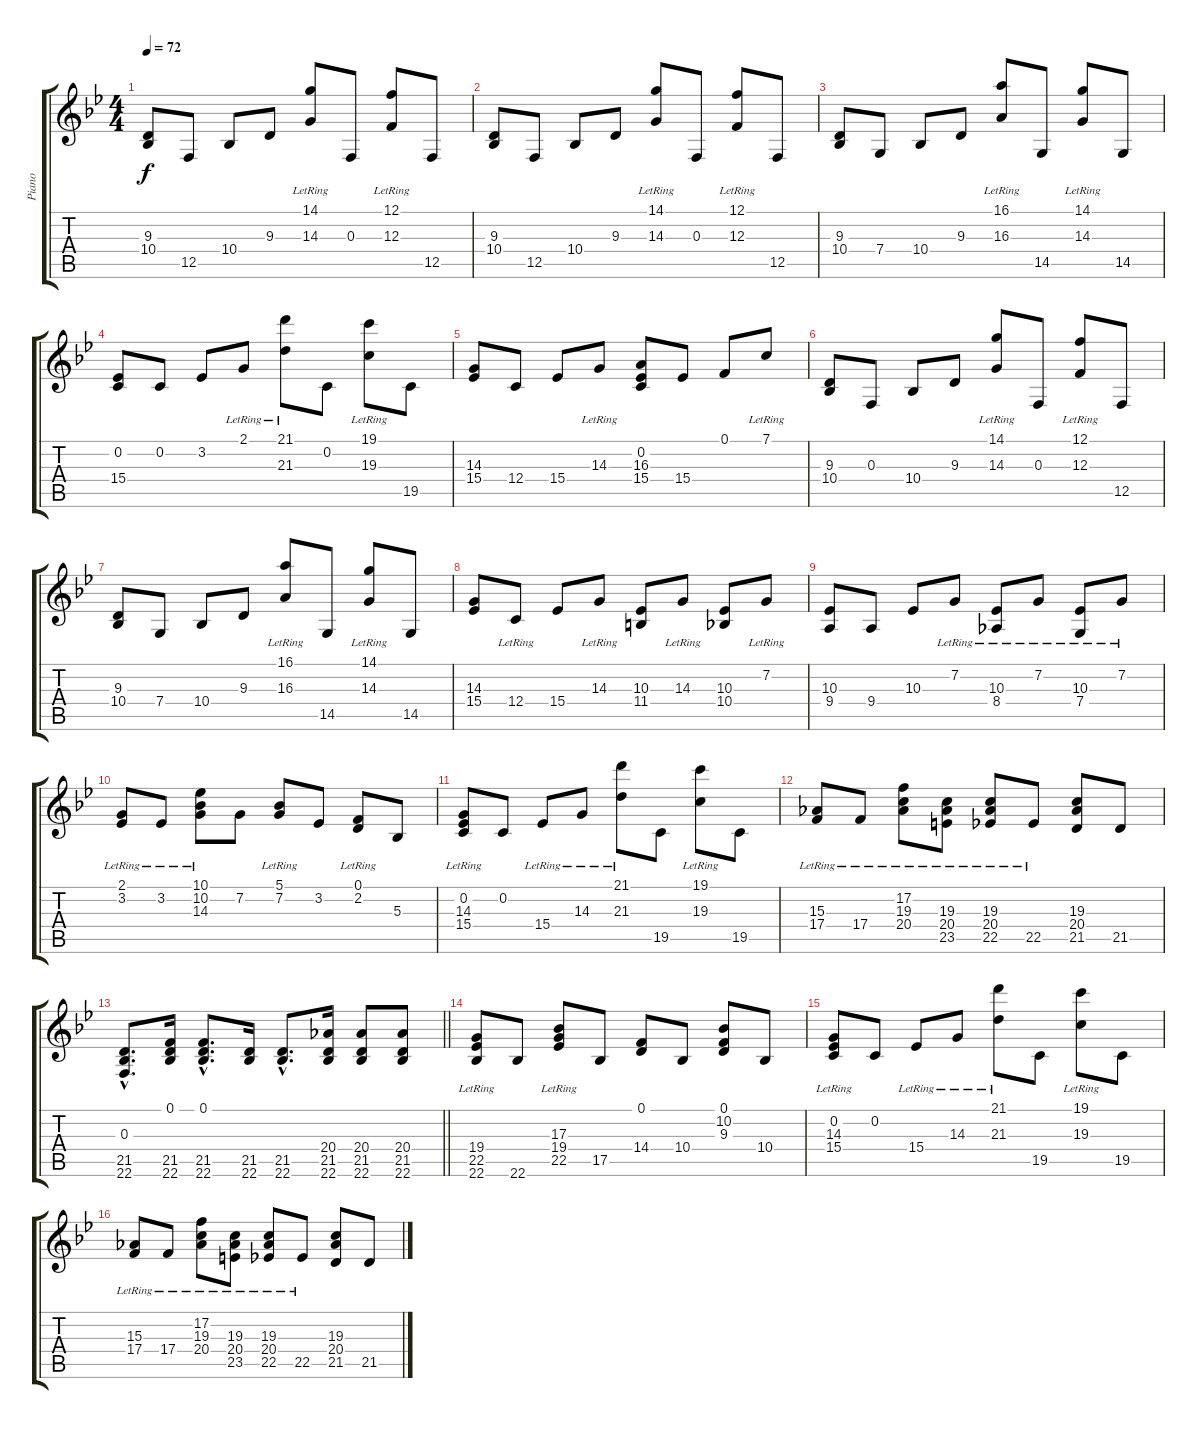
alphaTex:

\track ("Piano " "Piano ") {instrument honkytonkpiano}
\staff {score tabs}
\tuning (F4 C4 F3 C3 F2 C2) {hide}
\ts (4 4)
\tempo 72
\clef g2
\ks bb
(9.3 10.4).8{dy f} 12.5.8 10.4.8 9.3.8 (14.1{lr} 14.3).8 0.3.8 (12.1{lr} 12.3).8 12.5.8 |
(9.3 10.4).8 12.5.8 10.4.8 9.3.8 (14.1{lr} 14.3).8 0.3.8 (12.1{lr} 12.3).8 12.5.8 |
(9.3 10.4).8 7.4.8 10.4.8 9.3.8 (16.1{lr} 16.3).8 14.5.8 (14.1{lr} 14.3).8 14.5.8 |
(0.2 15.4).8 0.2.8 3.2.8 2.1{lr}.8 (21.1{lr} 21.3).8 0.2.8 (19.1{lr} 19.3).8 19.5.8 |
(14.3 15.4).8 12.4.8 15.4.8 14.3{lr}.8 (0.2 16.3 15.4).8 15.4.8 0.1.8 7.1{lr}.8 |
(9.3 10.4).8 0.3.8 10.4.8 9.3.8 (14.1{lr} 14.3).8 0.3.8 (12.1{lr} 12.3).8 12.5.8 |
(9.3 10.4).8 7.4.8 10.4.8 9.3.8 (16.1{lr} 16.3).8 14.5.8 (14.1{lr} 14.3).8 14.5.8 |
(14.3 15.4).8 12.4{lr}.8 15.4.8 14.3{lr}.8 (10.3 11.4).8 14.3{lr}.8 (10.3 10.4).8 7.2{lr}.8 |
(10.3 9.4).8 9.4.8 10.3.8 7.2{lr}.8 (10.3{lr} 8.4).8 7.2{lr}.8 (10.3{lr} 7.4).8 7.2{lr}.8 |
(2.1 3.2{lr}).8 3.2{lr}.8 (10.1{lr} 10.2{lr} 14.3).8 7.2.8 (5.1{lr} 7.2).8 3.2.8 (0.1 2.2{lr}).8 5.3.8 |
(0.2 14.3{lr} 15.4{lr}).8 0.2.8 15.4{lr}.8 14.3{lr}.8 (21.1{lr} 21.3).8 19.5.8 (19.1{lr} 19.3).8 19.5.8 |
(15.3 17.4{lr}).8 17.4{lr}.8 (17.2 19.3{lr} 20.4{lr}).8 (19.3{lr} 20.4 23.5).8 (19.3{lr} 20.4 22.5{lr}).8 22.5{lr}.8 (19.3 20.4 21.5).8 21.5.8 |
\barLineRight lightlight
(0.3{hac} 21.5{hac} 22.6{hac}).8{d} (0.1 21.5 22.6).16 (0.1{hac} 21.5{hac} 22.6{hac}).8{d} (21.5 22.6).16 (21.5{hac} 22.6{hac}).8{d} (20.4 21.5 22.6).16 (20.4 21.5 22.6).8 (20.4 21.5 22.6).8 |
(19.4 22.5{lr} 22.6).8 22.6.8 (17.3{lr} 19.4 22.5).8 17.5.8 (0.1 14.4).8 10.4.8 (0.1 10.2 9.3).8 10.4.8 |
(0.2 14.3{lr} 15.4{lr}).8 0.2.8 15.4{lr}.8 14.3{lr}.8 (21.1{lr} 21.3).8 19.5.8 (19.1{lr} 19.3).8 19.5.8 |
(15.3 17.4{lr}).8 17.4{lr}.8 (17.2 19.3{lr} 20.4{lr}).8 (19.3{lr} 20.4 23.5).8 (19.3{lr} 20.4 22.5{lr}).8 22.5{lr}.8 (19.3 20.4 21.5).8 21.5.8
